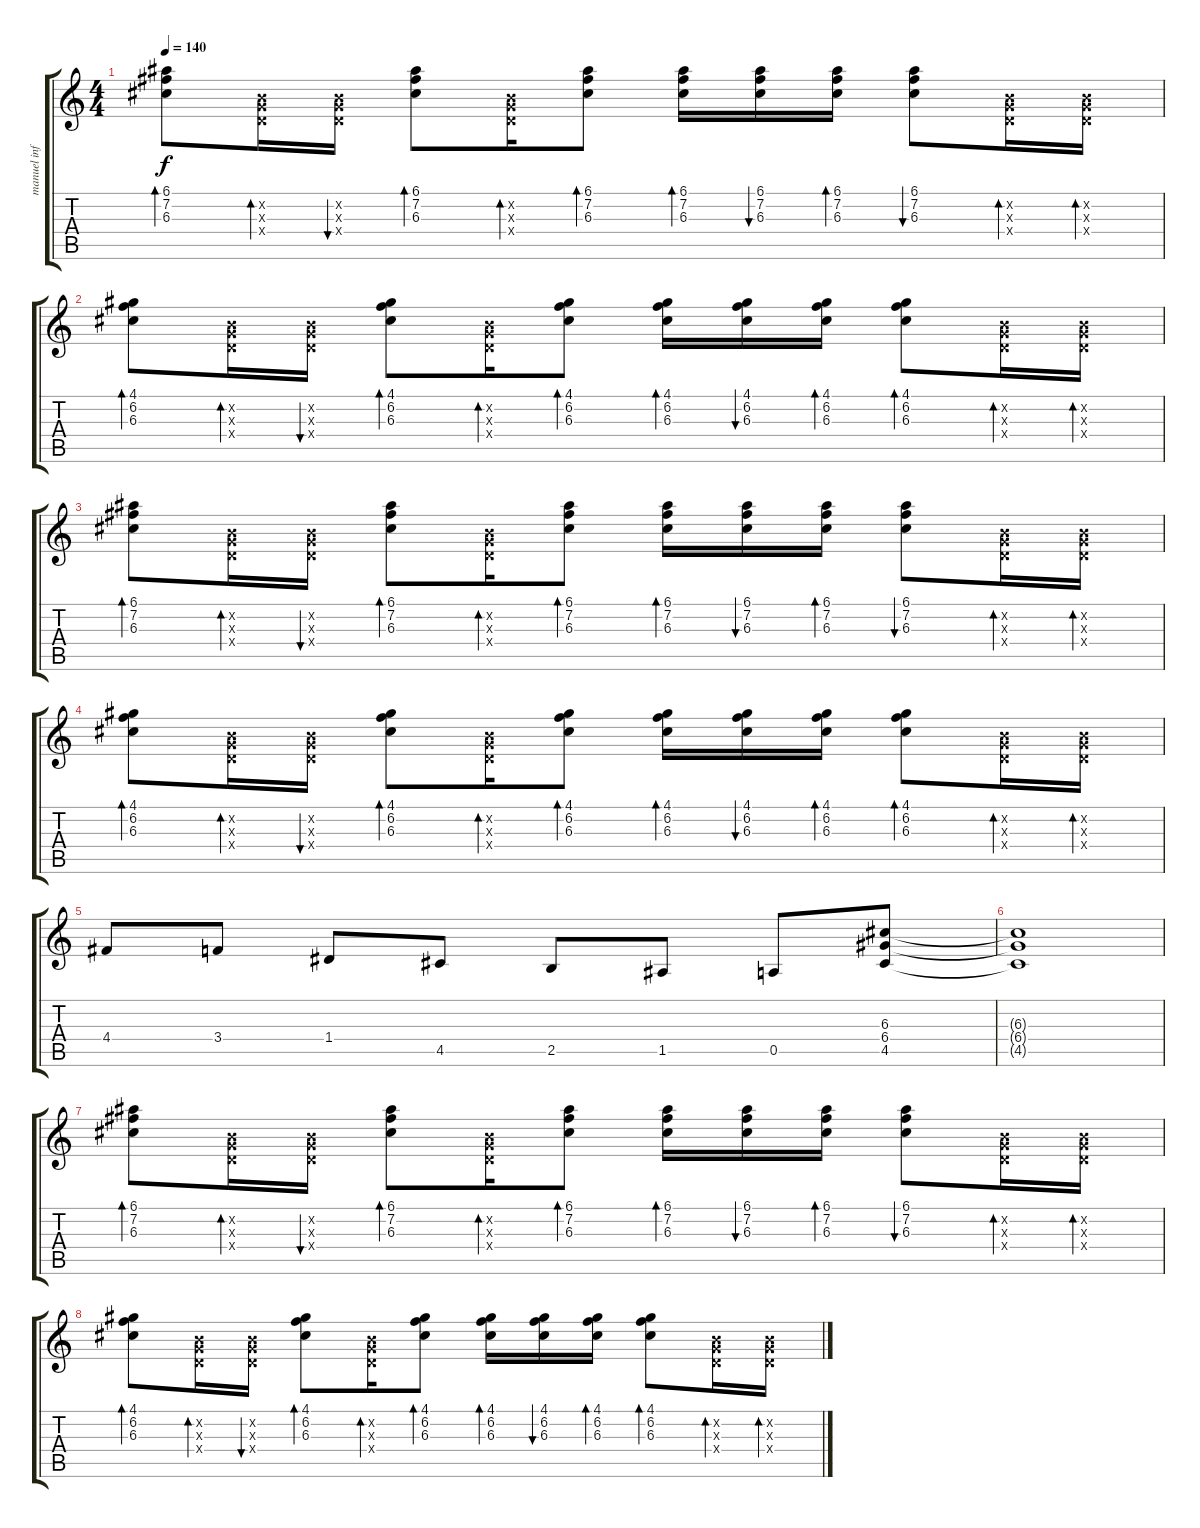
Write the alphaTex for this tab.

\track ("manuel infante" "manuel inf") {instrument overdrivenguitar}
\staff {score tabs}
\tuning (E4 B3 G3 D3 A2 E2) {hide}
\ts (4 4)
\tempo 140
\clef g2
\ks c
(6.1 7.2 6.3).8{bd 60 dy f} (0.2{x} 0.3{x} 0.4{x}).16{bd 60} (0.2{x} 0.3{x} 0.4{x}).16{bu 60} (6.1 7.2 6.3).8{bd 60} (0.2{x} 0.3{x} 0.4{x}).16{bd 60} (6.1 7.2 6.3).8{bd 60} (6.1 7.2 6.3).16{bd 60} (6.1 7.2 6.3).16{bu 60} (6.1 7.2 6.3).16{bd 60} (6.1 7.2 6.3).8{bu 60} (0.2{x} 0.3{x} 0.4{x}).16{bd 60} (0.2{x} 0.3{x} 0.4{x}).16{bd 60} |
(4.1 6.2 6.3).8{bd 60} (0.2{x} 0.3{x} 0.4{x}).16{bd 60} (0.2{x} 0.3{x} 0.4{x}).16{bu 60} (4.1 6.2 6.3).8{bd 60} (0.2{x} 0.3{x} 0.4{x}).16{bd 60} (4.1 6.2 6.3).8{bd 60} (4.1 6.2 6.3).16{bd 60} (4.1 6.2 6.3).16{bu 60} (4.1 6.2 6.3).16{bd 60} (4.1 6.2 6.3).8{bd 60} (0.2{x} 0.3{x} 0.4{x}).16{bd 60} (0.2{x} 0.3{x} 0.4{x}).16{bd 60} |
(6.1 7.2 6.3).8{bd 60} (0.2{x} 0.3{x} 0.4{x}).16{bd 60} (0.2{x} 0.3{x} 0.4{x}).16{bu 60} (6.1 7.2 6.3).8{bd 60} (0.2{x} 0.3{x} 0.4{x}).16{bd 60} (6.1 7.2 6.3).8{bd 60} (6.1 7.2 6.3).16{bd 60} (6.1 7.2 6.3).16{bu 60} (6.1 7.2 6.3).16{bd 60} (6.1 7.2 6.3).8{bu 60} (0.2{x} 0.3{x} 0.4{x}).16{bd 60} (0.2{x} 0.3{x} 0.4{x}).16{bd 60} |
(4.1 6.2 6.3).8{bd 60} (0.2{x} 0.3{x} 0.4{x}).16{bd 60} (0.2{x} 0.3{x} 0.4{x}).16{bu 60} (4.1 6.2 6.3).8{bd 60} (0.2{x} 0.3{x} 0.4{x}).16{bd 60} (4.1 6.2 6.3).8{bd 60} (4.1 6.2 6.3).16{bd 60} (4.1 6.2 6.3).16{bu 60} (4.1 6.2 6.3).16{bd 60} (4.1 6.2 6.3).8{bd 60} (0.2{x} 0.3{x} 0.4{x}).16{bd 60} (0.2{x} 0.3{x} 0.4{x}).16{bd 60} |
4.4.8 3.4.8 1.4.8 4.5.8 2.5.8 1.5.8 0.5.8 (6.3 6.4 4.5).8 |
(6.3{t} 6.4{t} 4.5{t}).1 |
(6.1 7.2 6.3).8{bd 60} (0.2{x} 0.3{x} 0.4{x}).16{bd 60} (0.2{x} 0.3{x} 0.4{x}).16{bu 60} (6.1 7.2 6.3).8{bd 60} (0.2{x} 0.3{x} 0.4{x}).16{bd 60} (6.1 7.2 6.3).8{bd 60} (6.1 7.2 6.3).16{bd 60} (6.1 7.2 6.3).16{bu 60} (6.1 7.2 6.3).16{bd 60} (6.1 7.2 6.3).8{bu 60} (0.2{x} 0.3{x} 0.4{x}).16{bd 60} (0.2{x} 0.3{x} 0.4{x}).16{bd 60} |
(4.1 6.2 6.3).8{bd 60} (0.2{x} 0.3{x} 0.4{x}).16{bd 60} (0.2{x} 0.3{x} 0.4{x}).16{bu 60} (4.1 6.2 6.3).8{bd 60} (0.2{x} 0.3{x} 0.4{x}).16{bd 60} (4.1 6.2 6.3).8{bd 60} (4.1 6.2 6.3).16{bd 60} (4.1 6.2 6.3).16{bu 60} (4.1 6.2 6.3).16{bd 60} (4.1 6.2 6.3).8{bd 60} (0.2{x} 0.3{x} 0.4{x}).16{bd 60} (0.2{x} 0.3{x} 0.4{x}).16{bd 60}
